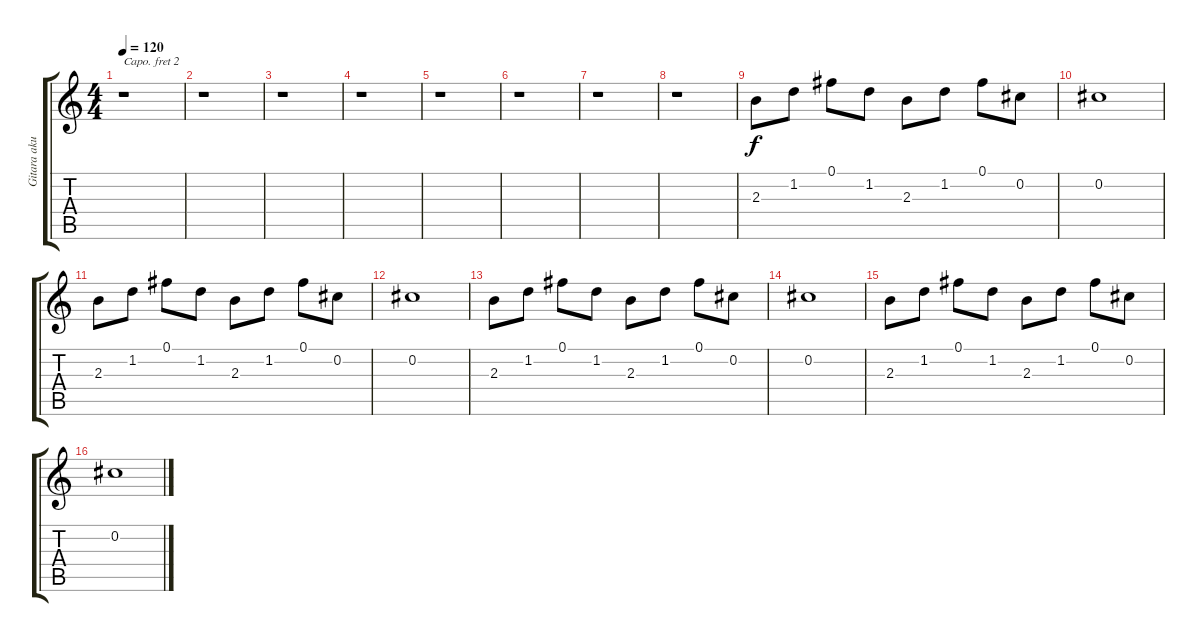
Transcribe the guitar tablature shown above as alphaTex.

\track ("Gitara akustyczna (Krzysztof Myszkowski)" "Gitara aku") {instrument acousticguitarsteel}
\staff {score tabs}
\capo 2
\tuning (E4 B3 G3 D3 A2 E2) {hide}
\ts (4 4)
\tempo 120
\clef g2
\ks c
r.1{dy f instrument acousticguitarsteel} |
r.1 |
r.1 |
r.1 |
r.1 |
r.1 |
r.1 |
r.1 |
2.3.8 1.2.8 0.1.8 1.2.8 2.3.8 1.2.8 0.1.8 0.2.8 |
0.2.1 |
2.3.8 1.2.8 0.1.8 1.2.8 2.3.8 1.2.8 0.1.8 0.2.8 |
0.2.1 |
2.3.8 1.2.8 0.1.8 1.2.8 2.3.8 1.2.8 0.1.8 0.2.8 |
0.2.1 |
2.3.8 1.2.8 0.1.8 1.2.8 2.3.8 1.2.8 0.1.8 0.2.8 |
0.2.1
